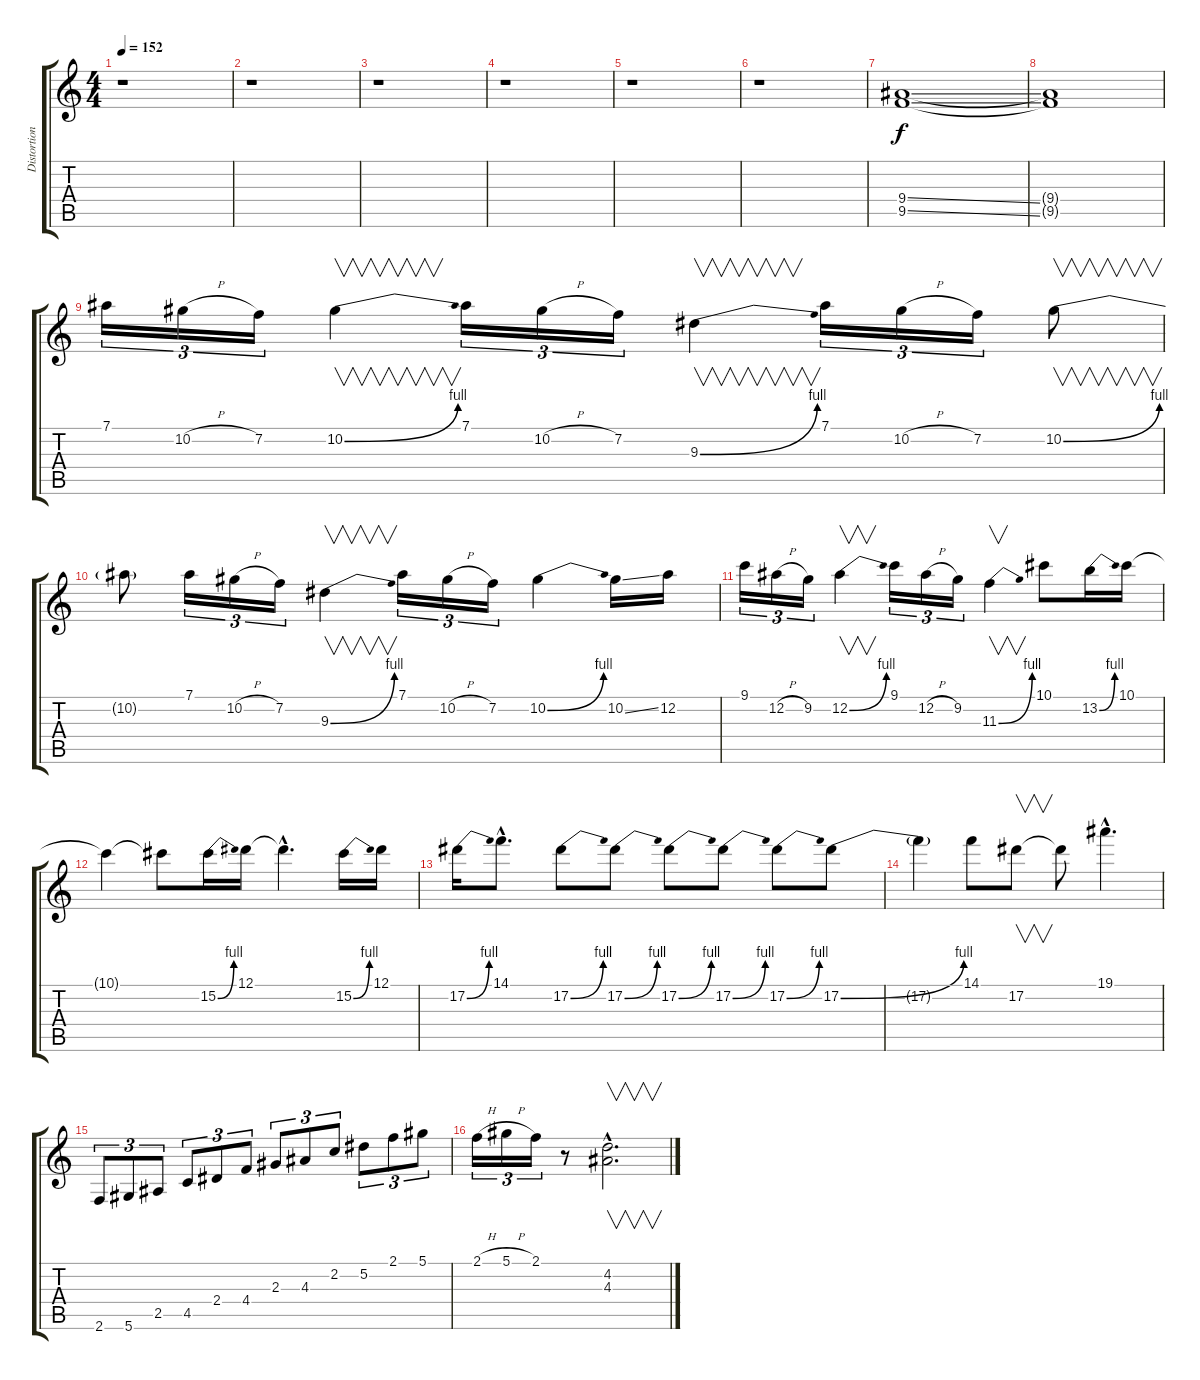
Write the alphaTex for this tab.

\track ("Distortion Guitar (Solo)" "Distortion") {instrument distortionguitar}
\staff {score tabs}
\tuning (Eb4 Bb3 Gb3 Db3 Ab2 Eb2) {hide}
\ts (4 4)
\tempo 152
\clef g2
\ks c
r.1{dy f} |
r.1 |
r.1 |
r.1 |
r.1 |
r.1 |
(9.4{ss} 9.5{ss}).1 |
(9.4{t} 9.5{t}).1 |
7.1.16{tu (3 2)} 10.2{h}.16{tu (3 2)} 7.2.16{tu (3 2)} 10.2{be (bend 0 0 60 4)}.4{v} 7.1.16{tu (3 2)} 10.2{h}.16{tu (3 2)} 7.2.16{tu (3 2)} 9.3{be (bend 0 0 60 4)}.4{v} 7.1.16{tu (3 2)} 10.2{h}.16{tu (3 2)} 7.2.16{tu (3 2)} 10.2{be (bend 0 0 60 4)}.8{v} |
10.2{t}.8 7.1.16{tu (3 2)} 10.2{h}.16{tu (3 2)} 7.2.16{tu (3 2)} 9.3{be (bend 0 0 60 4)}.4{v} 7.1.16{tu (3 2)} 10.2{h}.16{tu (3 2)} 7.2.16{tu (3 2)} 10.2{be (bend 0 0 60 4)}.4 10.2{ss}.16 12.2.16 |
9.1.16{tu (3 2)} 12.2{h}.16{tu (3 2)} 9.2.16{tu (3 2)} 12.2{be (bend 0 0 60 4)}.4{v} 9.1.16{tu (3 2)} 12.2{h}.16{tu (3 2)} 9.2.16{tu (3 2)} 11.3{be (bend 0 0 60 4)}.4{v} 10.1.8 13.2{be (bend 0 0 60 4)}.16 10.1.16 |
10.1{t}.4 10.1{t}.8 15.2{be (bend 0 0 60 4)}.16 12.1.16 12.1{hac t}.4{d} 15.2{be (bend 0 0 60 4)}.16 12.1.16 |
17.2{be (bend 0 0 60 4)}.16 14.1{hac}.8{d} 17.2{be (bend 0 0 60 4)}.8 17.2{be (bend 0 0 60 4)}.8 17.2{be (bend 0 0 60 4)}.8 17.2{be (bend 0 0 60 4)}.8 17.2{be (bend 0 0 60 4)}.8 17.2{be (bend 0 0 60 4)}.8 |
17.2{t}.4 14.1.8 17.2.8{v} 17.2{t}.8 19.1{hac}.4{d} |
2.6.8{tu (3 2)} 5.6.8{tu (3 2)} 2.5.8{tu (3 2)} 4.5.8{tu (3 2)} 2.4.8{tu (3 2)} 4.4.8{tu (3 2)} 2.3.8{tu (3 2)} 4.3.8{tu (3 2)} 2.2.8{tu (3 2)} 5.2.8{tu (3 2)} 2.1.8{tu (3 2)} 5.1.8{tu (3 2)} |
2.1{h}.16{tu (3 2)} 5.1{h}.16{tu (3 2)} 2.1.16{tu (3 2)} r.8 (4.2{hac} 4.3{hac}).2{v d}
